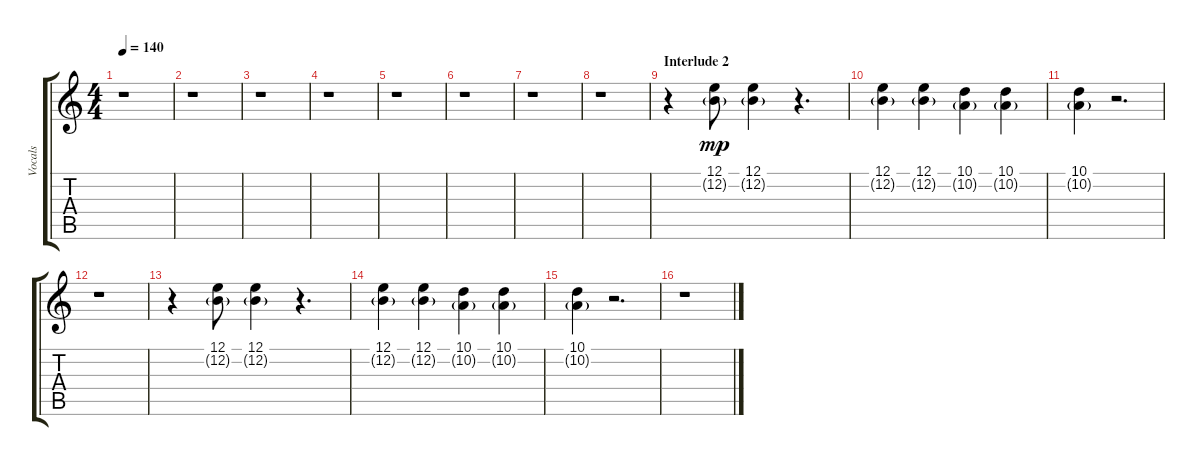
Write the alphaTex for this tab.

\track ("Vocals" "Vocals") {instrument sopranosax}
\staff {score tabs}
\tuning (E4 B3 G3 D3 A2 E2) {hide}
\ts (4 4)
\tempo 140
\clef g2
\ks c
r.1{dy mp} |
r.1 |
r.1 |
r.1 |
r.1 |
r.1 |
r.1 |
r.1 |
\section ("" "Interlude 2")
r.4 (12.1 12.2{g}).8 (12.1 12.2{g}).4 r.4{d} |
(12.1 12.2{g}).4 (12.1 12.2{g}).4 (10.1 10.2{g}).4 (10.1 10.2{g}).4 |
(10.1 10.2{g}).4 r.2{d} |
r.1 |
r.4 (12.1 12.2{g}).8 (12.1 12.2{g}).4 r.4{d} |
(12.1 12.2{g}).4 (12.1 12.2{g}).4 (10.1 10.2{g}).4 (10.1 10.2{g}).4 |
(10.1 10.2{g}).4 r.2{d} |
r.1
